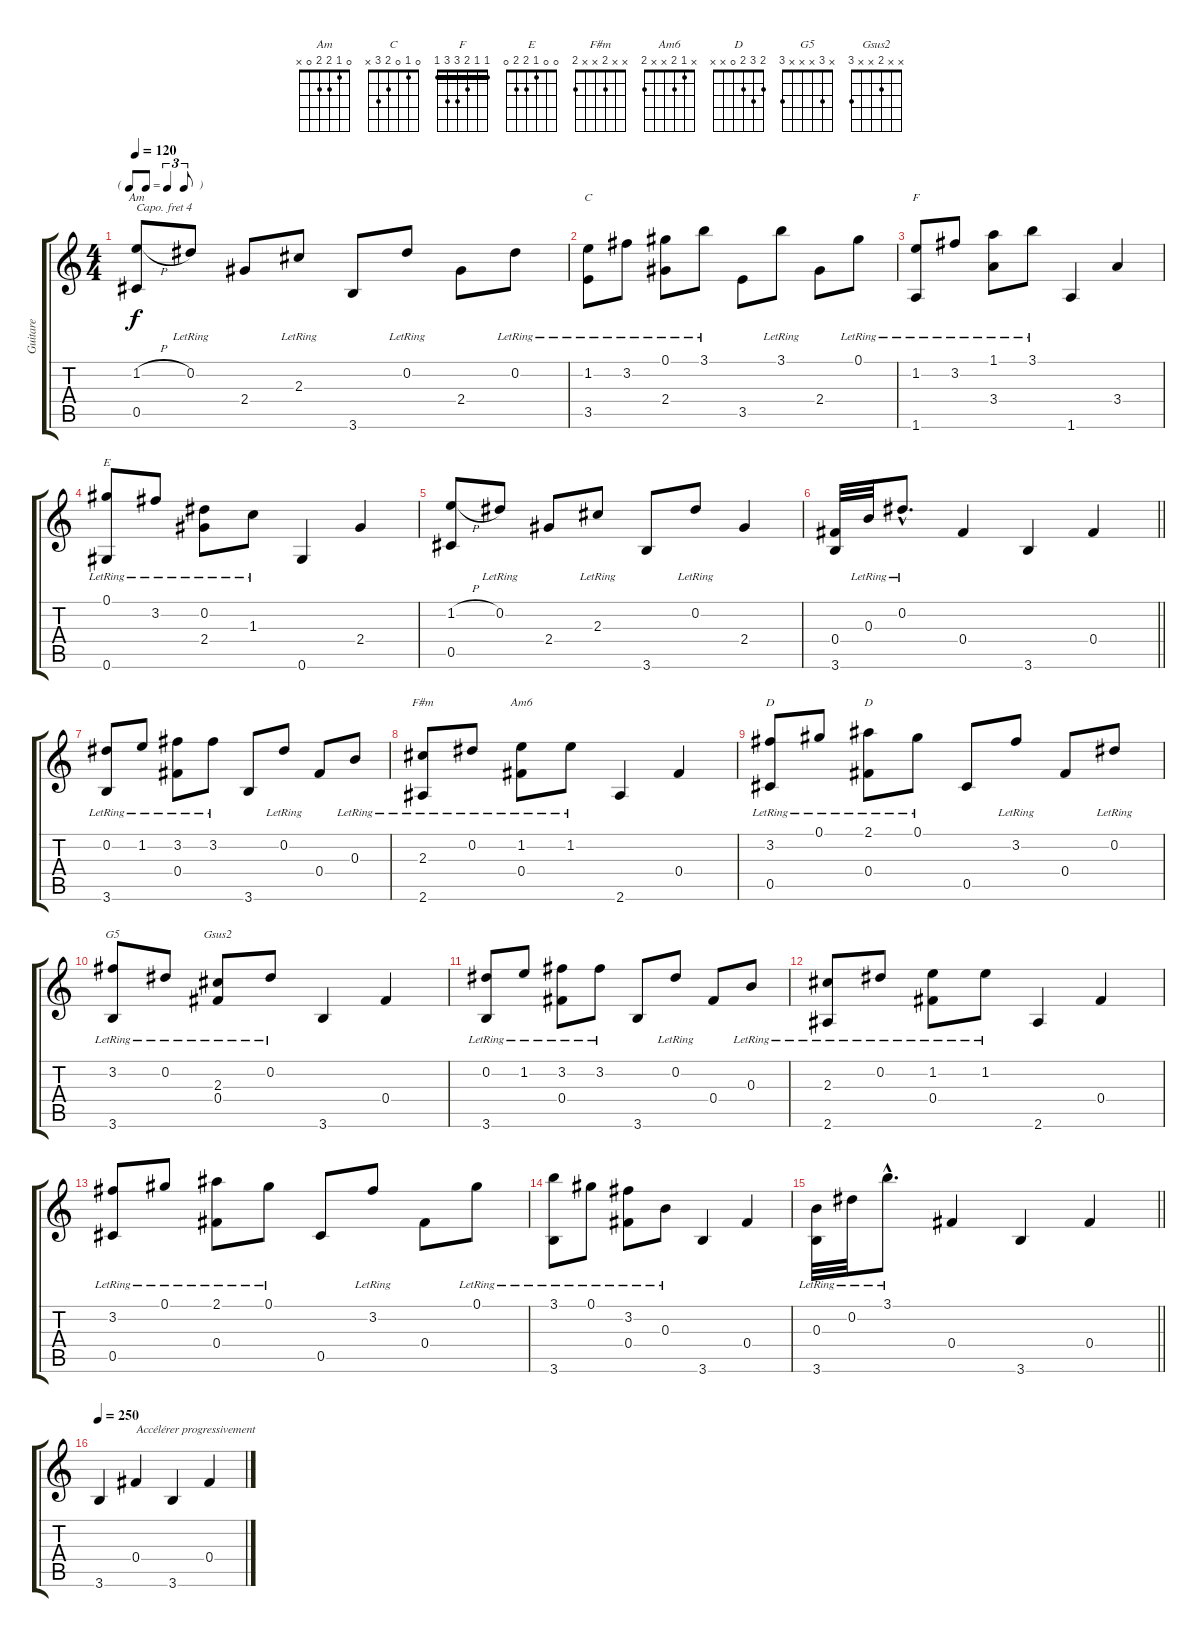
\track ("Guitare" "Guitare") {instrument acousticguitarnylon}
\staff {score tabs}
\capo 4
\tuning (E4 B3 G3 D3 A2 E2) {hide}
\chord ("Am" 0 1 2 2 0 x)
\chord ("C" 0 1 0 2 3 x)
\chord ("F" 1 1 2 3 3 1) {barre 1}
\chord ("E" 0 0 1 2 2 0)
\chord ("F#m" x x 2 x x 2)
\chord ("Am6" x 1 2 x x 2)
\chord ("D" x 3 2 x 0 x)
\chord ("D" 2 3 2 0 x x)
\chord ("G5" x 3 x x x 3)
\chord ("Gsus2" x x 2 x x 3)
\ts (4 4)
\tf triplet8th
\tempo 120
\clef g2
\ks c
(1.2{h} 0.5).8{ch "Am" dy f} 0.2{lr}.8 2.4.8 2.3{lr}.8 3.6.8 0.2{lr}.8 2.4.8 0.2{lr}.8 |
(1.2{lr} 3.5).8{ch "C"} 3.2{lr}.8 (0.1{lr} 2.4).8 3.1{lr}.8 3.5.8 3.1{lr}.8 2.4.8 0.1{lr}.8 |
(1.2{lr} 1.6).8{ch "F"} 3.2{lr}.8 (1.1{lr} 3.4).8 3.1{lr}.8 1.6.4 3.4.4 |
(0.1{lr} 0.6).8{ch "E"} 3.2{lr}.8 (0.2{lr} 2.4).8 1.3{lr}.8 0.6.4 2.4.4 |
(1.2{h} 0.5).8 0.2{lr}.8 2.4.8 2.3{lr}.8 3.6.8 0.2{lr}.8 2.4.4 |
\barLineRight lightlight
(0.4 3.6).32 0.3{lr}.32 0.2{hac lr}.8{d} 0.4.4 3.6.4 0.4.4 |
(0.2{lr} 3.6).8 1.2{lr}.8 (3.2{lr} 0.4).8 3.2{lr}.8 3.6.8 0.2{lr}.8 0.4.8 0.3{lr}.8 |
(2.3{lr} 2.6).8{ch "F#m"} 0.2{lr}.8 (1.2{lr} 0.4).8{ch "Am6"} 1.2{lr}.8 2.6.4 0.4.4 |
(3.2{lr} 0.5).8{ch "D"} 0.1{lr}.8 (2.1{lr} 0.4).8{ch "D"} 0.1{lr}.8 0.5.8 3.2{lr}.8 0.4.8 0.2{lr}.8 |
(3.2{lr} 3.6).8{ch "G5"} 0.2{lr}.8 (2.3{lr} 0.4).8{ch "Gsus2"} 0.2{lr}.8 3.6.4 0.4.4 |
(0.2{lr} 3.6).8 1.2{lr}.8 (3.2{lr} 0.4).8 3.2{lr}.8 3.6.8 0.2{lr}.8 0.4.8 0.3{lr}.8 |
(2.3{lr} 2.6).8 0.2{lr}.8 (1.2{lr} 0.4).8 1.2{lr}.8 2.6.4 0.4.4 |
(3.2{lr} 0.5).8 0.1{lr}.8 (2.1{lr} 0.4).8 0.1{lr}.8 0.5.8 3.2{lr}.8 0.4.8 0.1{lr}.8 |
(3.1{lr} 3.6).8 0.1{lr}.8 (3.2{lr} 0.4).8 0.3{lr}.8 3.6.4 0.4.4 |
\barLineRight lightlight
(0.3{lr} 3.6).32 0.2{lr}.32 3.1{hac lr}.8{d} 0.4.4 3.6.4 0.4.4 |
\tempo 250
3.6.4 0.4.4{txt "Accélérer progressivement"} 3.6.4 0.4.4
